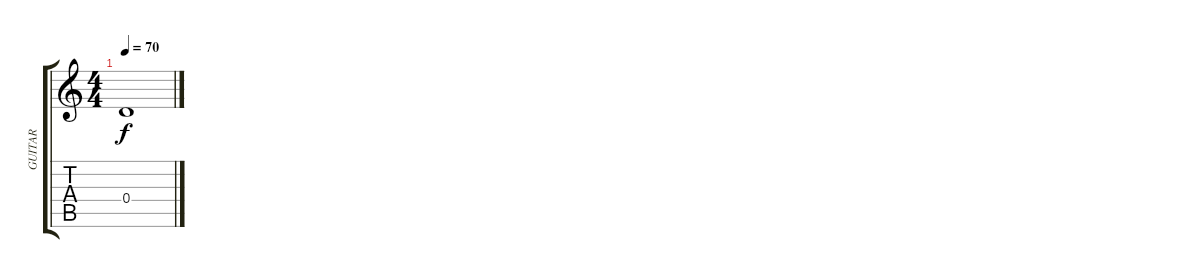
\track ("GUITAR" "GUITAR") {instrument electricguitarjazz}
\staff {score tabs}
\tuning (E4 B3 G3 D3 A2 E2) {hide}
\ts (4 4)
\tempo 70
\clef g2
\ks c
0.4.1{dy f}
